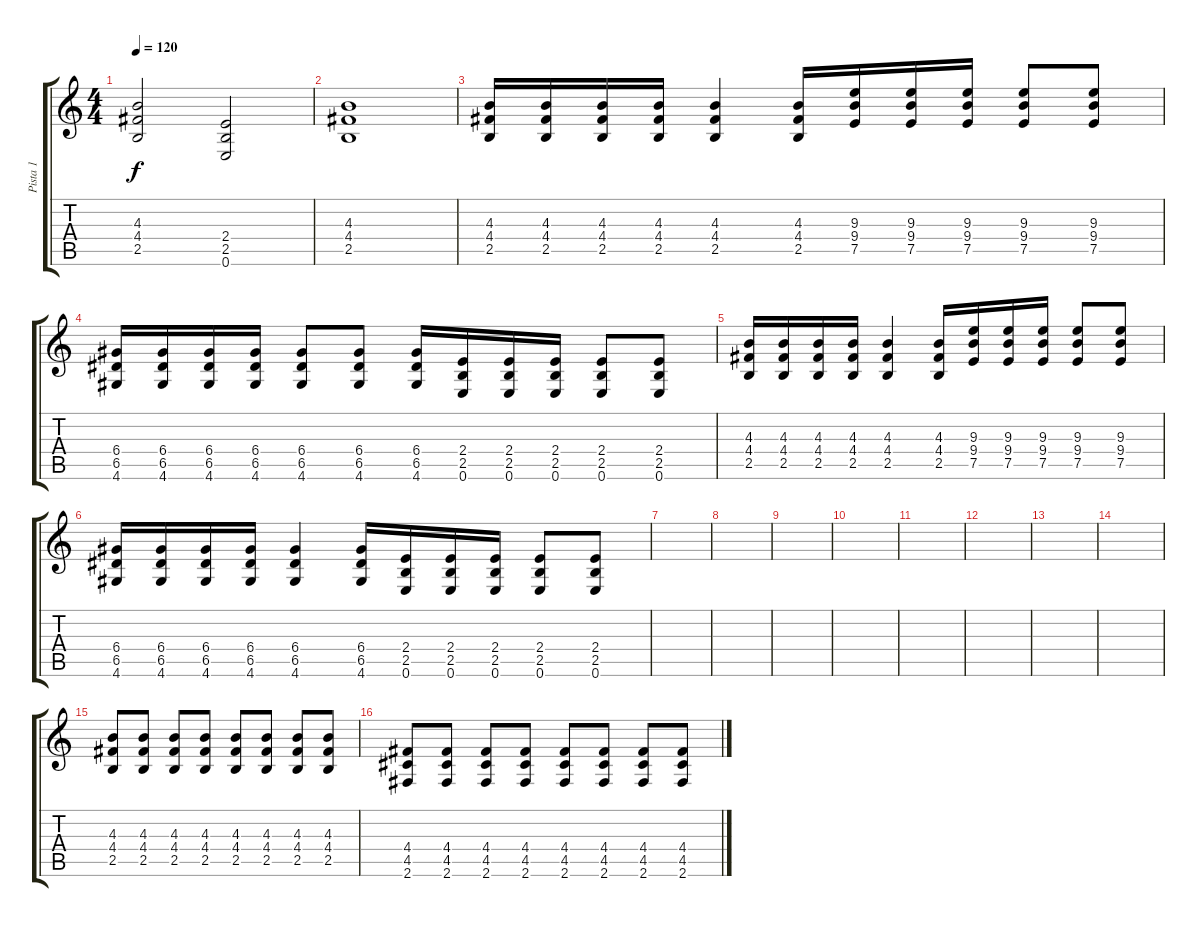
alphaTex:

\track ("Pista 1" "Pista 1") {instrument distortionguitar}
\staff {score tabs}
\tuning (E4 B3 G3 D3 A2 E2) {hide}
\ts (4 4)
\tempo 120
\clef g2
\ks c
(4.3 4.4 2.5).2{dy f} (2.4 2.5 0.6).2 |
(4.3 4.4 2.5).1 |
(4.3 4.4 2.5).16 (4.3 4.4 2.5).16 (4.3 4.4 2.5).16 (4.3 4.4 2.5).16 (4.3 4.4 2.5).4 (4.3 4.4 2.5).16 (9.3 9.4 7.5).16 (9.3 9.4 7.5).16 (9.3 9.4 7.5).16 (9.3 9.4 7.5).8 (9.3 9.4 7.5).8 |
(6.4 6.5 4.6).16 (6.4 6.5 4.6).16 (6.4 6.5 4.6).16 (6.4 6.5 4.6).16 (6.4 6.5 4.6).8 (6.4 6.5 4.6).8 (6.4 6.5 4.6).16 (2.4 2.5 0.6).16 (2.4 2.5 0.6).16 (2.4 2.5 0.6).16 (2.4 2.5 0.6).8 (2.4 2.5 0.6).8 |
(4.3 4.4 2.5).16 (4.3 4.4 2.5).16 (4.3 4.4 2.5).16 (4.3 4.4 2.5).16 (4.3 4.4 2.5).4 (4.3 4.4 2.5).16 (9.3 9.4 7.5).16 (9.3 9.4 7.5).16 (9.3 9.4 7.5).16 (9.3 9.4 7.5).8 (9.3 9.4 7.5).8 |
(6.4 6.5 4.6).16 (6.4 6.5 4.6).16 (6.4 6.5 4.6).16 (6.4 6.5 4.6).16 (6.4 6.5 4.6).4 (6.4 6.5 4.6).16 (2.4 2.5 0.6).16 (2.4 2.5 0.6).16 (2.4 2.5 0.6).16 (2.4 2.5 0.6).8 (2.4 2.5 0.6).8 |
|
|
|
|
|
|
|
|
(4.3 4.4 2.5).8 (4.3 4.4 2.5).8 (4.3 4.4 2.5).8 (4.3 4.4 2.5).8 (4.3 4.4 2.5).8 (4.3 4.4 2.5).8 (4.3 4.4 2.5).8 (4.3 4.4 2.5).8 |
(4.4 4.5 2.6).8 (4.4 4.5 2.6).8 (4.4 4.5 2.6).8 (4.4 4.5 2.6).8 (4.4 4.5 2.6).8 (4.4 4.5 2.6).8 (4.4 4.5 2.6).8 (4.4 4.5 2.6).8
